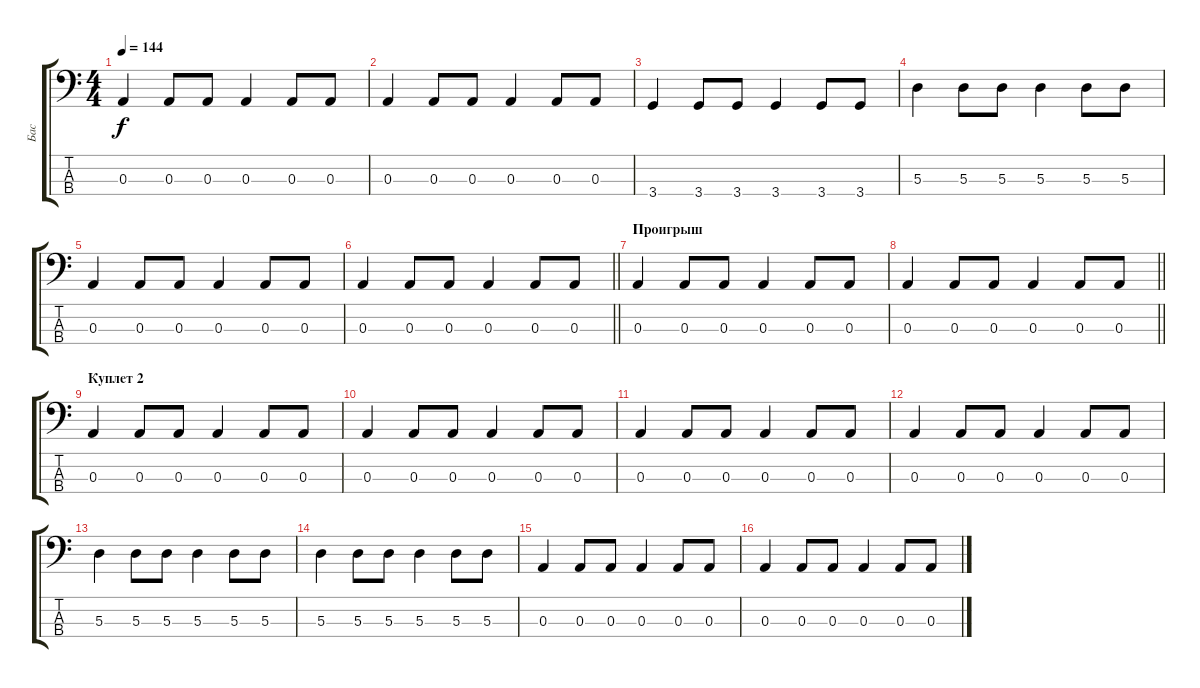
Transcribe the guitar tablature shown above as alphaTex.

\track ("Бас" "Бас") {instrument electricbassfinger}
\staff {score tabs}
\tuning (G2 D2 A1 E1) {hide}
\ts (4 4)
\tempo 144
\clef f4
\ks c
0.3.4{dy f} 0.3.8 0.3.8 0.3.4 0.3.8 0.3.8 |
0.3.4 0.3.8 0.3.8 0.3.4 0.3.8 0.3.8 |
3.4.4 3.4.8 3.4.8 3.4.4 3.4.8 3.4.8 |
5.3.4 5.3.8 5.3.8 5.3.4 5.3.8 5.3.8 |
0.3.4 0.3.8 0.3.8 0.3.4 0.3.8 0.3.8 |
\barLineRight lightlight
0.3.4 0.3.8 0.3.8 0.3.4 0.3.8 0.3.8 |
\section ("" "Проигрыш")
0.3.4 0.3.8 0.3.8 0.3.4 0.3.8 0.3.8 |
\barLineRight lightlight
0.3.4 0.3.8 0.3.8 0.3.4 0.3.8 0.3.8 |
\section ("" "Куплет 2")
0.3.4 0.3.8 0.3.8 0.3.4 0.3.8 0.3.8 |
0.3.4 0.3.8 0.3.8 0.3.4 0.3.8 0.3.8 |
0.3.4 0.3.8 0.3.8 0.3.4 0.3.8 0.3.8 |
0.3.4 0.3.8 0.3.8 0.3.4 0.3.8 0.3.8 |
5.3.4 5.3.8 5.3.8 5.3.4 5.3.8 5.3.8 |
5.3.4 5.3.8 5.3.8 5.3.4 5.3.8 5.3.8 |
0.3.4 0.3.8 0.3.8 0.3.4 0.3.8 0.3.8 |
0.3.4 0.3.8 0.3.8 0.3.4 0.3.8 0.3.8
